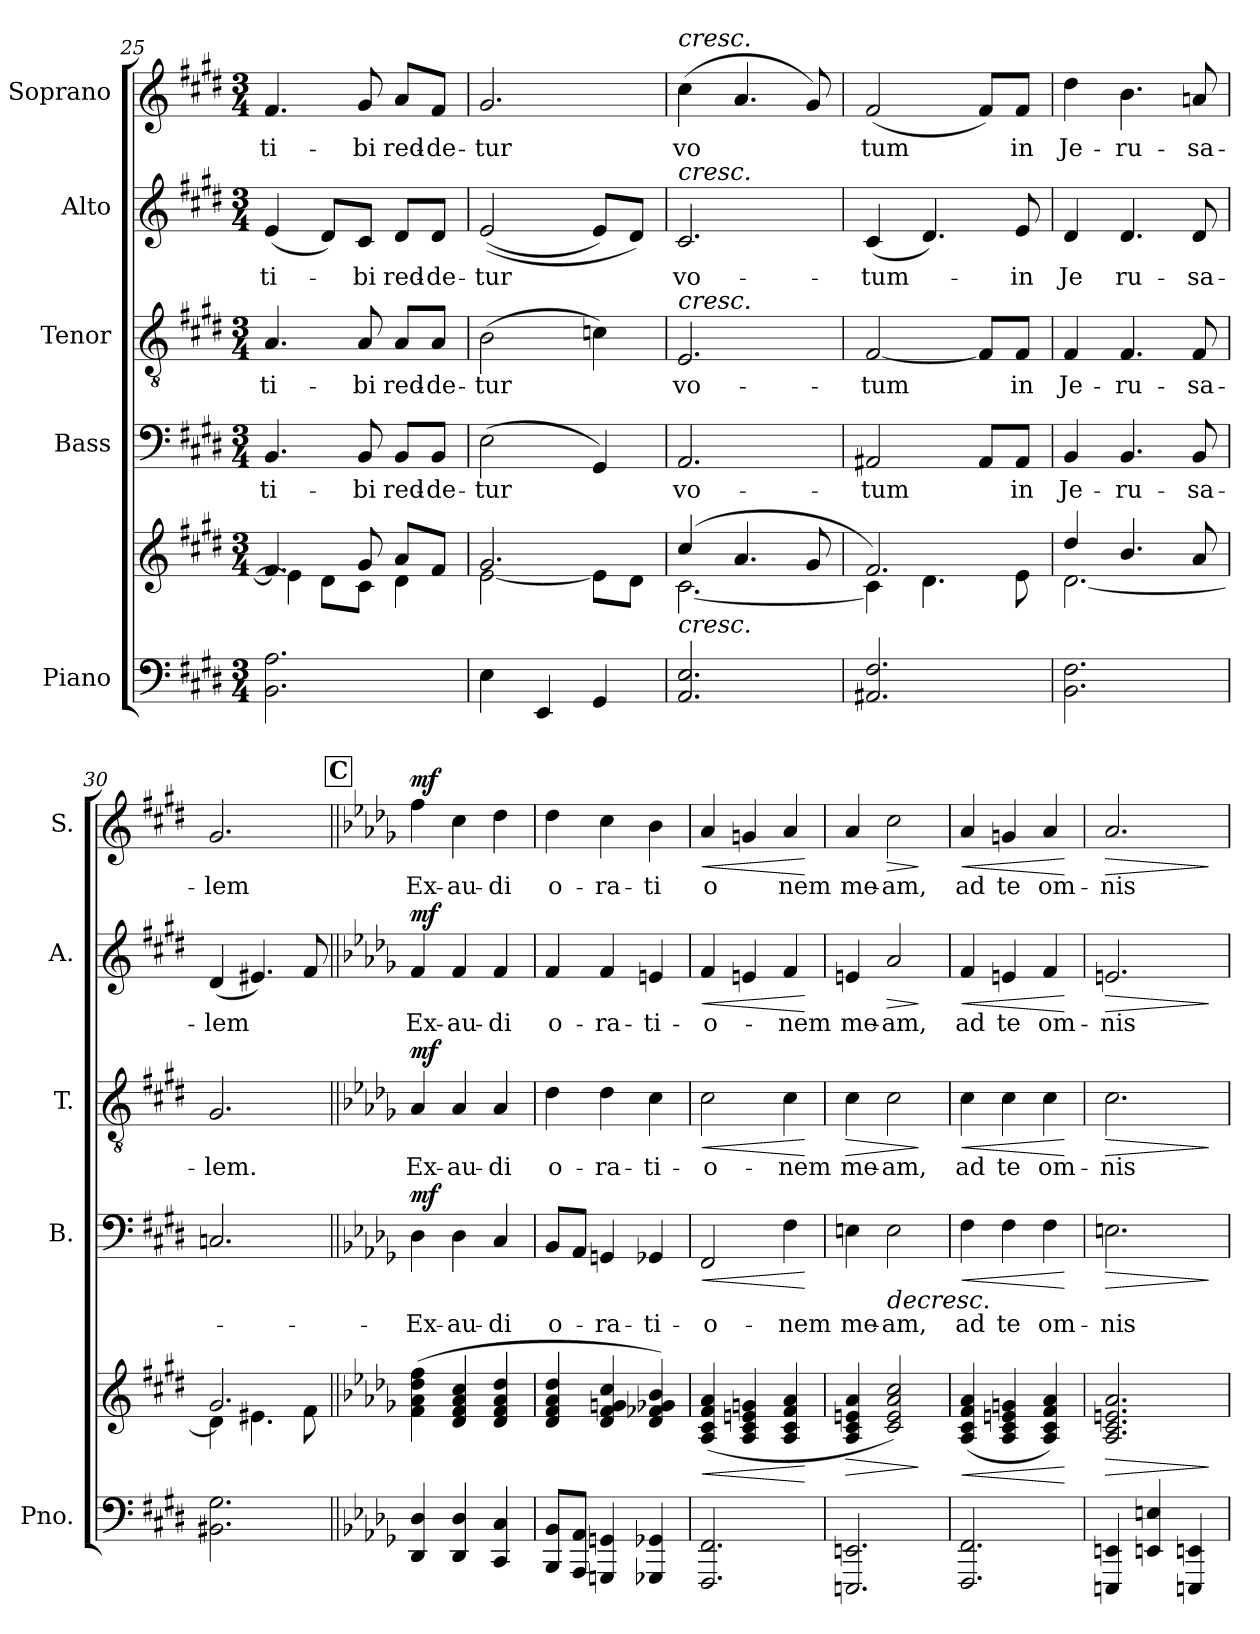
**kern	**kern	**dynam	**kern	**text	**dynam	**kern	**text	**dynam	**kern	**text	**dynam	**kern	**text	**dynam
*part5	*part5	*part5	*part4	*part4	*part4	*part3	*part3	*part3	*part2	*part2	*part2	*part1	*part1	*part1
*staff6	*staff5	*staff5/6	*staff4	*staff4	*staff4	*staff3	*staff3	*staff3	*staff2	*staff2	*staff2	*staff1	*staff1	*staff1
*I"Piano	*	*	*I"Bass	*	*	*I"Tenor	*	*	*I"Alto	*	*	*I"Soprano	*	*
*I'Pno.	*	*	*I'B.	*	*	*I'T.	*	*	*I'A.	*	*	*I'S.	*	*
*clefF4	*clefG2	*	*clefF4	*	*	*clefGv2	*	*	*clefG2	*	*	*clefG2	*	*
*k[f#c#g#d#]	*k[f#c#g#d#]	*	*k[f#c#g#d#]	*	*	*k[f#c#g#d#]	*	*	*k[f#c#g#d#]	*	*	*k[f#c#g#d#]	*	*
*M3/4	*M3/4	*	*M3/4	*	*	*M3/4	*	*	*M3/4	*	*	*M3/4	*	*
=25	=25	=25	=25	=25	=25	=25	=25	=25	=25	=25	=25	=25	=25	=25
*	*^	*	*	*	*	*	*	*	*	*	*	*	*	*
!	!	!	!	!	!LO:LY:b	!	!	!LO:LY:b	!	!	!LO:LY:b	!	!	!LO:LY:b	!
2.BB\ 2.A\	4.f#/]	4e\]	.	4.BB/	ti-	.	4.A/	ti-	.	(<4e/	ti-	.	4.f#/	ti-	.
.	.	8d#\L	.	.	.	.	.	.	.	8d#/L)	.	.	.	.	.
!	!	!	!	!	!LO:LY:b	!	!	!LO:LY:b	!	!	!LO:LY:b	!	!	!LO:LY:b	!
.	8g#/	8c#\J	.	8BB/	-bi	.	8A/	-bi	.	8c#/J	-bi	.	8g#/	-bi	.
!	!	!	!	!	!LO:LY:b	!	!	!LO:LY:b	!	!	!LO:LY:b	!	!	!LO:LY:b	!
.	8a/L	4d#\	.	8BB/L	red-	.	8A/L	red-	.	8d#/L	red-	.	8a/L	red-	.
!	!	!	!	!	!LO:LY:b	!	!	!LO:LY:b	!	!	!LO:LY:b	!	!	!LO:LY:b	!
.	8f#/J	.	.	8BB/J	-de-	.	8A/J	-de-	.	8d#/J	-de-	.	8f#/J	-de-	.
=26	=26	=26	=26	=26	=26	=26	=26	=26	=26	=26	=26	=26	=26	=26	=26
!	!	!	!	!	!LO:LY:b	!	!	!LO:LY:b	!	!	!LO:LY:b	!	!	!LO:LY:b	!
4E\	2.g#/	[2e\	.	(>2E\	-tur	.	(>2B\	-tur	.	(<(<2e/	-tur	.	2.g#/	-tur	.
4EE/	.	.	.	.	.	.	.	.	.	.	.	.	.	.	.
4GG#/	.	8e\L]	.	4GG#/)	.	.	4cn\)	.	.	8e/L)	.	.	.	.	.
.	.	8d#\J	.	.	.	.	.	.	.	8d#/J)	.	.	.	.	.
=27	=27	=27	=27	=27	=27	=27	=27	=27	=27	=27	=27	=27	=27	=27	=27
!	!	!	!	!	!	!	!	!	!	!	!	!	!LO:TX:a:i:t=cresc.	!	!
!	!	!	!	!	!	!	!	!	!	!LO:TX:a:i:t=cresc.	!	!	!	!	!
!	!	!	!	!	!	!	!LO:TX:a:i:t=cresc.	!	!	!	!	!	!	!	!
!	!LO:TX:b:i:t=cresc.	!	!	!	!	!	!	!	!	!	!	!	!	!	!
!	!	!	!	!	!LO:LY:b	!	!	!LO:LY:b	!	!	!LO:LY:b	!	!	!LO:LY:b	!
2.AA/ 2.E/	(>4cc#/	[2.c#\	.	2.AA/	vo-	.	2.E/	vo-	.	2.c#/	vo-	.	(>4cc#\	vo	.
.	4.a/	.	.	.	.	.	.	.	.	.	.	.	4.a/	.	.
.	8g#/	.	.	.	.	.	.	.	.	.	.	.	8g#/)	.	.
=28	=28	=28	=28	=28	=28	=28	=28	=28	=28	=28	=28	=28	=28	=28	=28
!	!	!	!	!	!LO:LY:b	!	!	!LO:LY:b	!	!	!LO:LY:b	!	!	!LO:LY:b	!
2.AA#X/ 2.F#/	2.f#/)	4c#\]	.	2AA#X/	-tum	.	[2F#/	-tum	.	(<4c#/	-tum-	.	(<2f#/	tum	.
.	.	4.d#\	.	.	.	.	.	.	.	4.d#/)	.	.	.	.	.
.	.	.	.	8AA#/L	.	.	8F#/L]	.	.	.	.	.	8f#/L)	.	.
!	!	!	!	!	!LO:LY:b	!	!	!LO:LY:b	!	!	!LO:LY:b	!	!	!LO:LY:b	!
.	.	8e\	.	8AA#/J	in	.	8F#/J	in	.	8e/	-in	.	8f#/J	in	.
=29	=29	=29	=29	=29	=29	=29	=29	=29	=29	=29	=29	=29	=29	=29	=29
!	!	!	!	!	!LO:LY:b	!	!	!LO:LY:b	!	!	!LO:LY:b	!	!	!LO:LY:b	!
2.BB\ 2.F#\	4dd#/	[2.d#\	.	4BB/	Je-	.	4F#/	Je-	.	4d#/	Je	.	4dd#\	Je-	.
!	!	!	!	!	!LO:LY:b	!	!	!LO:LY:b	!	!	!LO:LY:b	!	!	!LO:LY:b	!
.	4.b/	.	.	4.BB/	-ru-	.	4.F#/	-ru-	.	4.d#/	ru-	.	4.b\	-ru-	.
!	!	!	!	!	!LO:LY:b	!	!	!LO:LY:b	!	!	!LO:LY:b	!	!	!LO:LY:b	!
.	8a/	.	.	8BB/	-sa-	.	8F#/	-sa-	.	8d#/	-sa-	.	8an/	-sa-	.
=30	=30	=30	=30	=30	=30	=30	=30	=30	=30	=30	=30	=30	=30	=30	=30
!	!	!	!	!	!	!	!	!LO:LY:b	!	!	!LO:LY:b	!	!	!LO:LY:b	!
2.BB#X\ 2.G#\	2.g#/	4d#\]	.	2.Cn/	.	.	2.G#/	-lem.	.	(<4d#/	-lem	.	2.g#/	-lem	.
.	.	4.e#X\	.	.	.	.	.	.	.	4.e#X/)	.	.	.	.	.
.	.	8f#\	.	.	.	.	.	.	.	8f#/	.	.	.	.	.
*	*v	*v	*	*	*	*	*	*	*	*	*	*	*	*	*
!!LO:PB:g=z
!!LO:REH:place=s1:a:B:fs=14:t=C
=31||	=31||	=31||	=31||	=31||	=31||	=31||	=31||	=31||	=31||	=31||	=31||	=31||	=31||	=31||
*k[b-e-a-d-g-]	*k[b-e-a-d-g-]	*	*k[b-e-a-d-g-]	*	*	*k[b-e-a-d-g-]	*	*	*k[b-e-a-d-g-]	*	*	*k[b-e-a-d-g-]	*	*
*	*^	*	*	*	*	*	*	*	*	*	*	*	*	*
!	!	!	!LO:DY:b	!	!LO:LY:b	!	!	!LO:LY:b	!	!	!LO:LY:b	!	!	!LO:LY:b	!
!	!	!	!LO:DY:n=1:b	!	!	!LO:DY:a	!	!	!LO:DY:a	!	!	!LO:DY:a	!	!	!LO:DY:a
*	*v	*v	*	*	*	*	*	*	*	*	*	*	*	*	*
4DD-/ 4D-/	(>4f\ 4a-\ 4dd-\ 4ff\	mf mf	4D-\	Ex-	mf	4A-/	Ex-	mf	4f/	Ex-	mf	4ff\	Ex-	mf
!	!	!	!	!LO:LY:b	!	!	!LO:LY:b	!	!	!LO:LY:b	!	!	!LO:LY:b	!
4DD-/ 4D-/	4d-/ 4f/ 4a-/ 4cc/	.	4D-\	-au-	.	4A-/	-au-	.	4f/	-au-	.	4cc\	-au-	.
!	!	!	!	!LO:LY:b	!	!	!LO:LY:b	!	!	!LO:LY:b	!	!	!LO:LY:b	!
4CC/ 4C/	4d-/ 4f/ 4a-/ 4dd-/	.	4C/	-di	.	4A-/	-di	.	4f/	-di	.	4dd-\	-di	.
=32	=32	=32	=32	=32	=32	=32	=32	=32	=32	=32	=32	=32	=32	=32
!	!	!	!	!LO:LY:b	!	!	!LO:LY:b	!	!	!LO:LY:b	!	!	!LO:LY:b	!
8BBB-/ 8BB-/L	4d-/ 4f/ 4a-/ 4dd-/	.	8BB-/L	o-	.	4d-\	o-	.	4f/	o-	.	4dd-\	o-	.
8AAA-/ 8AA-/J	.	.	8AA-/J	.	.	.	.	.	.	.	.	.	.	.
!	!	!	!	!LO:LY:b	!	!	!LO:LY:b	!	!	!LO:LY:b	!	!	!LO:LY:b	!
4GGGn/ 4GGn/	4d-/ 4f/ 4gn/ 4cc/	.	4GGn/	-ra-	.	4d-\	-ra-	.	4f/	-ra-	.	4cc\	-ra-	.
!	!	!	!	!LO:LY:b	!	!	!LO:LY:b	!	!	!LO:LY:b	!	!	!LO:LY:b	!
4GGG-X/ 4GG-X/	4d-/ 4f-X/ 4g-X/ 4b-/)	.	4GG-X/	-ti-	.	4c\	-ti-	.	4en/	-ti-	.	4b-\	-ti	.
=33	=33	=33	=33	=33	=33	=33	=33	=33	=33	=33	=33	=33	=33	=33
!	!	!LO:HP:b	!	!LO:LY:b	!LO:HP:b	!	!LO:LY:b	!LO:HP:b	!	!LO:LY:b	!LO:HP:b	!	!LO:LY:b	!LO:HP:b
2.FFF/ 2.FF/	(>4A-/ 4c/ 4f/ 4a-/	<	2FF/	-o-	<	2c\	-o-	<	4f/	-o-	<	4a-/	o	<
.	4A-/ 4c/ 4en/ 4gn/	.	.	.	.	.	.	.	4en/	.	.	4gn/	.	.
!	!	!	!	!LO:LY:b	!	!	!LO:LY:b	!	!	!LO:LY:b	!	!	!LO:LY:b	!
.	4A-/ 4c/ 4f/ 4a-/	.	4F\	-nem	.	4c\	-nem	.	4f/	-nem	.	4a-/	nem	.
.	.	[	.	.	[	.	.	[	.	.	[	.	.	[
=34	=34	=34	=34	=34	=34	=34	=34	=34	=34	=34	=34	=34	=34	=34
!	!	!LO:HP:b	!	!LO:LY:b	!	!	!LO:LY:b	!LO:HP:b	!	!LO:LY:b	!	!	!LO:LY:b	!
2.EEEn/ 2.EEn/	4A-/ 4c/ 4en/ 4a-/	>	4En\	me-	.	4c\	me-	>	4en/	me-	.	4a-/	me-	.
!	!	!	!	!LO:LY:b	!LO:HP:b	!	!LO:LY:b	!	!	!LO:LY:b	!LO:HP:b	!	!LO:LY:b	!LO:HP:b
.	2c/ 2e/ 2a-/ 2cc/)	.	2E\	-am,	>	2c\	-am,	.	2a-/	-am,	>	2cc\	-am,	>
.	.	]	.	.	.	.	.	]	.	.	]	.	.	]
=35	=35	=35	=35	=35	=35	=35	=35	=35	=35	=35	=35	=35	=35	=35
!	!	!LO:HP:b	!	!LO:LY:b	!LO:HP:b	!	!LO:LY:b	!LO:HP:b	!	!LO:LY:b	!LO:HP:b	!	!LO:LY:b	!LO:HP:b
2.FFF/ 2.FF/	(<4A-/ 4c/ 4f/ 4a-/	<	4F\	ad	<	4c\	ad	<	4f/	ad	<	4a-/	ad	<
!	!	!	!	!LO:LY:b	!	!	!LO:LY:b	!	!	!LO:LY:b	!	!	!LO:LY:b	!
.	4A-/ 4c/ 4en/ 4gn/	.	4F\	te	]	4c\	te	.	4en/	te	.	4gn/	te	.
!	!	!	!	!LO:LY:b	!	!	!LO:LY:b	!	!	!LO:LY:b	!	!	!LO:LY:b	!
.	4A-/ 4c/ 4f/ 4a-/)	.	4F\	om-	.	4c\	om-	.	4f/	om-	.	4a-/	om-	.
.	.	[	.	.	[	.	.	[	.	.	[	.	.	[
=36	=36	=36	=36	=36	=36	=36	=36	=36	=36	=36	=36	=36	=36	=36
!	!	!LO:HP:b	!	!LO:LY:b	!LO:HP:b	!	!LO:LY:b	!LO:HP:b	!	!LO:LY:b	!LO:HP:b	!	!LO:LY:b	!LO:HP:b
4EEEn/ 4EEn/	2.A-/ 2.c/ 2.en/ 2.a-/	>	2.En\	-nis	>	2.c\	-nis	>	2.en/	-nis	>	2.a-/	-nis	>
4EEn/ 4En/	.	.	.	.	.	.	.	.	.	.	.	.	.	.
4EEEn/ 4EEn/	.	.	.	.	.	.	.	.	.	.	.	.	.	.
.	.	]	.	.	]	.	.	]	.	.	]	.	.	]
=	=	=	=	=	=	=	=	=	=	=	=	=	=	=
*-	*-	*-	*-	*-	*-	*-	*-	*-	*-	*-	*-	*-	*-	*-
